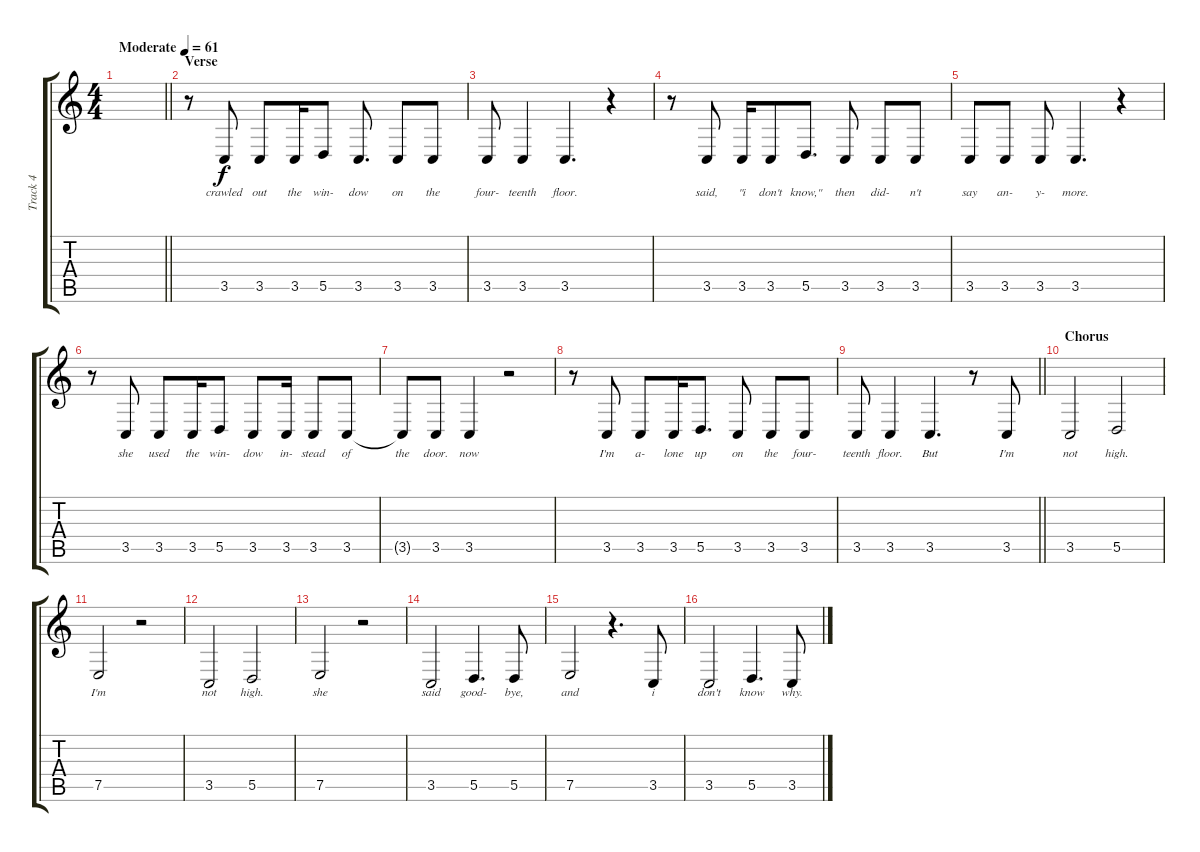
\track ("Track 4" "Track 4") {instrument clarinet}
\staff {score tabs}
\tuning (E4 B3 G3 D3 A2 E2) {hide}
\ts (4 4)
\tempo (61 "Moderate")
\clef g2
\barLineRight lightlight
\ks c
|
\section ("" "Verse")
r.8 3.5.8{lyrics (0 "crawled") lyrics (1 "") lyrics (2 "") lyrics (3 "") lyrics (4 "")} 3.5.8{lyrics (0 "out") lyrics (1 "") lyrics (2 "") lyrics (3 "") lyrics (4 "")} 3.5.16{lyrics (0 "the") lyrics (1 "") lyrics (2 "") lyrics (3 "") lyrics (4 "")} 5.5.8{lyrics (0 "win-") lyrics (1 "") lyrics (2 "") lyrics (3 "") lyrics (4 "")} 3.5.8{d lyrics (0 "dow") lyrics (1 "") lyrics (2 "") lyrics (3 "") lyrics (4 "")} 3.5.8{lyrics (0 "on") lyrics (1 "") lyrics (2 "") lyrics (3 "") lyrics (4 "")} 3.5.8{lyrics (0 "the") lyrics (1 "") lyrics (2 "") lyrics (3 "") lyrics (4 "")} |
3.5.8{lyrics (0 "four-") lyrics (1 "") lyrics (2 "") lyrics (3 "") lyrics (4 "")} 3.5.4{lyrics (0 "teenth") lyrics (1 "") lyrics (2 "") lyrics (3 "") lyrics (4 "")} 3.5.4{d lyrics (0 "floor.") lyrics (1 "") lyrics (2 "") lyrics (3 "") lyrics (4 "")} r.4 |
r.8 3.5.8{lyrics (0 "said,") lyrics (1 "") lyrics (2 "") lyrics (3 "") lyrics (4 "")} 3.5.16{lyrics (0 "\"i") lyrics (1 "") lyrics (2 "") lyrics (3 "") lyrics (4 "")} 3.5.8{lyrics (0 "don't") lyrics (1 "") lyrics (2 "") lyrics (3 "") lyrics (4 "")} 5.5.8{d lyrics (0 "know,\"") lyrics (1 "") lyrics (2 "") lyrics (3 "") lyrics (4 "")} 3.5.8{lyrics (0 "then") lyrics (1 "") lyrics (2 "") lyrics (3 "") lyrics (4 "")} 3.5.8{lyrics (0 "did-") lyrics (1 "") lyrics (2 "") lyrics (3 "") lyrics (4 "")} 3.5.8{lyrics (0 "n't") lyrics (1 "") lyrics (2 "") lyrics (3 "") lyrics (4 "")} |
3.5.8{lyrics (0 "say") lyrics (1 "") lyrics (2 "") lyrics (3 "") lyrics (4 "")} 3.5.8{lyrics (0 "an-") lyrics (1 "") lyrics (2 "") lyrics (3 "") lyrics (4 "")} 3.5.8{lyrics (0 "y-") lyrics (1 "") lyrics (2 "") lyrics (3 "") lyrics (4 "")} 3.5.4{d lyrics (0 "more.") lyrics (1 "") lyrics (2 "") lyrics (3 "") lyrics (4 "")} r.4 |
r.8 3.5.8{lyrics (0 "she") lyrics (1 "") lyrics (2 "") lyrics (3 "") lyrics (4 "")} 3.5.8{lyrics (0 "used") lyrics (1 "") lyrics (2 "") lyrics (3 "") lyrics (4 "")} 3.5.16{lyrics (0 "the") lyrics (1 "") lyrics (2 "") lyrics (3 "") lyrics (4 "")} 5.5.8{lyrics (0 "win-") lyrics (1 "") lyrics (2 "") lyrics (3 "") lyrics (4 "")} 3.5.8{lyrics (0 "dow") lyrics (1 "") lyrics (2 "") lyrics (3 "") lyrics (4 "")} 3.5.16{lyrics (0 "in-") lyrics (1 "") lyrics (2 "") lyrics (3 "") lyrics (4 "")} 3.5.8{lyrics (0 "stead") lyrics (1 "") lyrics (2 "") lyrics (3 "") lyrics (4 "")} 3.5.8{lyrics (0 "of") lyrics (1 "") lyrics (2 "") lyrics (3 "") lyrics (4 "")} |
3.5{t}.8{lyrics (0 "the") lyrics (1 "") lyrics (2 "") lyrics (3 "") lyrics (4 "")} 3.5.8{lyrics (0 "door.") lyrics (1 "") lyrics (2 "") lyrics (3 "") lyrics (4 "")} 3.5.4{lyrics (0 "now") lyrics (1 "") lyrics (2 "") lyrics (3 "") lyrics (4 "")} r.2 |
r.8 3.5.8{lyrics (0 "I'm") lyrics (1 "") lyrics (2 "") lyrics (3 "") lyrics (4 "")} 3.5.8{lyrics (0 "a-") lyrics (1 "") lyrics (2 "") lyrics (3 "") lyrics (4 "")} 3.5.16{lyrics (0 "lone") lyrics (1 "") lyrics (2 "") lyrics (3 "") lyrics (4 "")} 5.5.8{d lyrics (0 "up") lyrics (1 "") lyrics (2 "") lyrics (3 "") lyrics (4 "")} 3.5.8{lyrics (0 "on") lyrics (1 "") lyrics (2 "") lyrics (3 "") lyrics (4 "")} 3.5.8{lyrics (0 "the") lyrics (1 "") lyrics (2 "") lyrics (3 "") lyrics (4 "")} 3.5.8{lyrics (0 "four-") lyrics (1 "") lyrics (2 "") lyrics (3 "") lyrics (4 "")} |
\barLineRight lightlight
3.5.8{lyrics (0 "teenth") lyrics (1 "") lyrics (2 "") lyrics (3 "") lyrics (4 "")} 3.5.4{lyrics (0 "floor.") lyrics (1 "") lyrics (2 "") lyrics (3 "") lyrics (4 "")} 3.5.4{d lyrics (0 "But") lyrics (1 "") lyrics (2 "") lyrics (3 "") lyrics (4 "")} r.8 3.5.8{lyrics (0 "I'm") lyrics (1 "") lyrics (2 "") lyrics (3 "") lyrics (4 "")} |
\section ("" "Chorus")
3.5.2{lyrics (0 "not") lyrics (1 "") lyrics (2 "") lyrics (3 "") lyrics (4 "")} 5.5.2{lyrics (0 "high.") lyrics (1 "") lyrics (2 "") lyrics (3 "") lyrics (4 "")} |
7.5.2{lyrics (0 "I'm") lyrics (1 "") lyrics (2 "") lyrics (3 "") lyrics (4 "")} r.2 |
3.5.2{lyrics (0 "not") lyrics (1 "") lyrics (2 "") lyrics (3 "") lyrics (4 "")} 5.5.2{lyrics (0 "high.") lyrics (1 "") lyrics (2 "") lyrics (3 "") lyrics (4 "")} |
7.5.2{lyrics (0 "she") lyrics (1 "") lyrics (2 "") lyrics (3 "") lyrics (4 "")} r.2 |
3.5.2{lyrics (0 "said") lyrics (1 "") lyrics (2 "") lyrics (3 "") lyrics (4 "")} 5.5.4{d lyrics (0 "good-") lyrics (1 "") lyrics (2 "") lyrics (3 "") lyrics (4 "")} 5.5.8{lyrics (0 "bye,") lyrics (1 "") lyrics (2 "") lyrics (3 "") lyrics (4 "")} |
7.5.2{lyrics (0 "and") lyrics (1 "") lyrics (2 "") lyrics (3 "") lyrics (4 "")} r.4{d} 3.5.8{lyrics (0 "i") lyrics (1 "") lyrics (2 "") lyrics (3 "") lyrics (4 "")} |
3.5.2{lyrics (0 "don't") lyrics (1 "") lyrics (2 "") lyrics (3 "") lyrics (4 "")} 5.5.4{d lyrics (0 "know") lyrics (1 "") lyrics (2 "") lyrics (3 "") lyrics (4 "")} 3.5.8{lyrics (0 "why.") lyrics (1 "") lyrics (2 "") lyrics (3 "") lyrics (4 "")}
